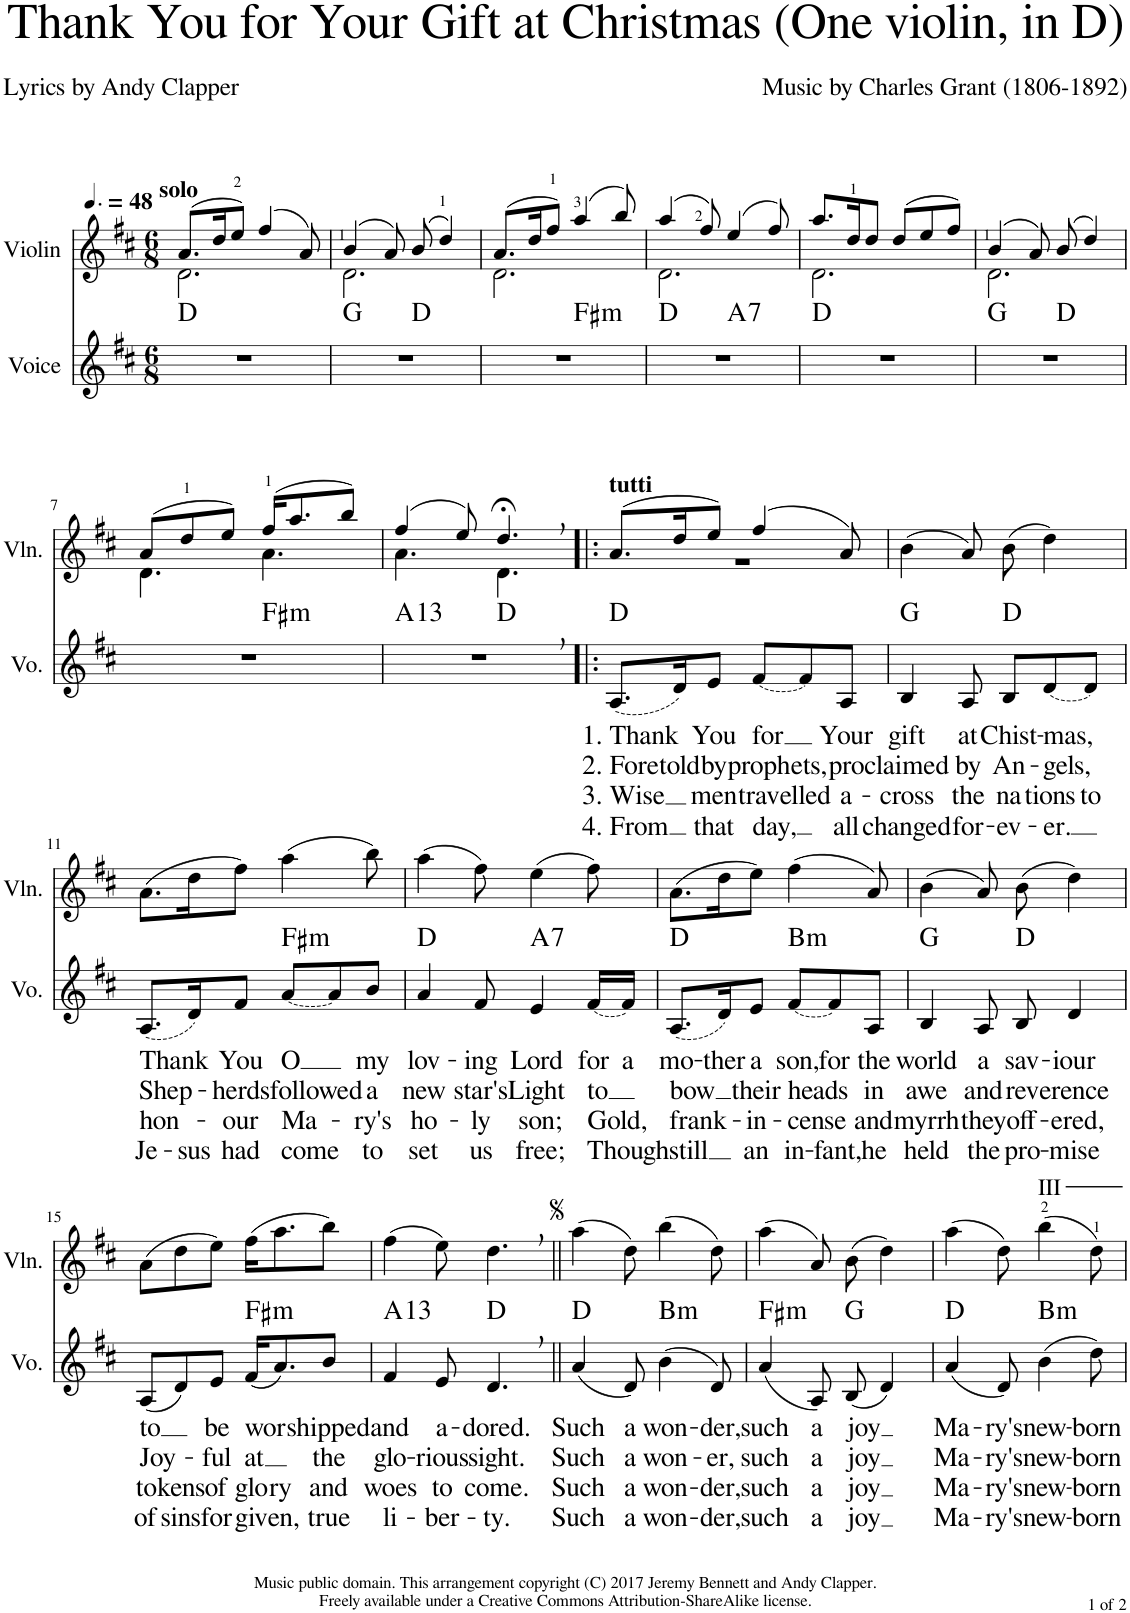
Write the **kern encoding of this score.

**kern	**text	**text	**text	**text	**harte	**kern
*part2	*part2	*part2	*part2	*part2	*part2	*part1
*staff2	*staff2	*staff2	*staff2	*staff2	*	*staff1
*I"Voice	*	*	*	*	*	*I"Violin
*I'Vo.	*	*	*	*	*	*I'Vln.
*clefG2	*	*	*	*	*	*clefG2
*k[f#c#]	*	*	*	*	*	*k[f#c#]
*M6/8	*	*	*	*	*	*M6/8
*MM72	*	*	*	*	*	*MM72
=1	=1	=1	=1	=1	=1	=1
*	*	*	*	*	*	*^
!	!	!	!	!	!	!LO:TX:a:B:t=solo	!
2.r	.	.	.	.	D:maj	(8.a/L	2.d\
.	.	.	.	.	.	16dd/K	.
.	.	.	.	.	.	8ee/J)	.
.	.	.	.	.	.	(4ff#/	.
.	.	.	.	.	.	8a/)	.
=2	=2	=2	=2	=2	=2	=2	=2
*^	*	*	*	*	*	*	*
2.r	4.ryy	.	.	.	.	G:maj	(4b/	2.d\
.	.	.	.	.	.	.	8a/)	.
.	4.ryy	.	.	.	.	D:maj	(8b/	.
.	.	.	.	.	.	.	4dd/)	.
=3	=3	=3	=3	=3	=3	=3	=3	=3
2.r	4.ryy	.	.	.	.	.	(8.a/L	2.d\
.	.	.	.	.	.	.	16dd/K	.
.	.	.	.	.	.	.	8ff#/J)	.
!	!	!	!	!	!	!LO:H:kt=m	!	!
.	4.ryy	.	.	.	.	F#:min	(4aa/	.
.	.	.	.	.	.	.	8bb/)	.
=4	=4	=4	=4	=4	=4	=4	=4	=4
2.r	4.ryy	.	.	.	.	D:maj	(4aa/	2.d\
.	.	.	.	.	.	.	8ff#/)	.
!	!	!	!	!	!	!LO:H:kt=7	!	!
.	4.ryy	.	.	.	.	A:7	(4ee/	.
.	.	.	.	.	.	.	8ff#/)	.
*v	*v	*	*	*	*	*	*	*
=5	=5	=5	=5	=5	=5	=5	=5
2.r	.	.	.	.	D:maj	8.aa/L	2.d\
.	.	.	.	.	.	16dd/K	.
.	.	.	.	.	.	8dd/J	.
.	.	.	.	.	.	(8dd/L	.
.	.	.	.	.	.	8ee/	.
.	.	.	.	.	.	8ff#/J)	.
=6	=6	=6	=6	=6	=6	=6	=6
*^	*	*	*	*	*	*	*
2.r	4.ryy	.	.	.	.	G:maj	(4b/	2.d\
.	.	.	.	.	.	.	8a/)	.
.	4.ryy	.	.	.	.	D:maj	(8b/	.
.	.	.	.	.	.	.	4dd/)	.
!!LO:LB:g=z	!!
=7	=7	=7	=7	=7	=7	=7	=7	=7
2.r	4.ryy	.	.	.	.	.	(8a/L	4.d\
.	.	.	.	.	.	.	8dd/	.
.	.	.	.	.	.	.	8ee/J)	.
!	!	!	!	!	!	!LO:H:kt=m	!	!
.	4.ryy	.	.	.	.	F#:min	(16ff#/KL	4.a\
.	.	.	.	.	.	.	8.aa/	.
.	.	.	.	.	.	.	8bb/J)	.
=8	=8	=8	=8	=8	=8	=8	=8	=8
!	!	!	!	!	!	!LO:H:kt=13	!	!
2.r	4.ryy	.	.	.	.	A:9(11,13)	(4ff#/	4.a\
.	.	.	.	.	.	.	8ee/)	.
.	4.ryy	.	.	.	.	D:maj	4.dd;<,/	4.d\
=9!|:	=9!|:	=9!|:	=9!|:	=9!|:	=9!|:	=9!|:	=9!|:	=9!|:
!	!	!	!	!	!	!	!LO:TX:a:B:t=tutti	!
!	!	!LO:LY:b	!LO:LY:b	!LO:LY:b	!LO:LY:b	!	!	!
*v	*v	*	*	*	*	*	*	*
(8.A/L	1. Thank	2. Fore-	3. Wise	4. From	D:maj	(8.a/L	2.r
!	!	!LO:LY:b	!	!	!	!	!
16d/K)	.	-told	.	.	.	16dd/K	.
!	!LO:LY:b	!LO:LY:b	!LO:LY:b	!LO:LY:b	!	!	!
8e/J	You	by	men	that	.	8ee/J)	.
!LO:T:dash	!LO:LY:b	!LO:LY:b	!LO:LY:b	!LO:LY:b	!	!	!
[8f#/L	for	proph-	trav-	day,	.	(4ff#/	.
!	!	!LO:LY:b	!LO:LY:b	!	!	!	!
8f#/]	.	-ets,	-elled	.	.	.	.
!	!LO:LY:b	!LO:LY:b	!LO:LY:b	!LO:LY:b	!	!	!
8A/J	Your	pro-	a-	all	.	8a/)	.
*	*	*	*	*	*	*v	*v
=10	=10	=10	=10	=10	=10	=10
!	!LO:LY:b	!LO:LY:b	!LO:LY:b	!LO:LY:b	!	!
4B/	gift	-claimed	-cross	changed	G:maj	(4b\
!	!LO:LY:b	!LO:LY:b	!LO:LY:b	!LO:LY:b	!	!
8A/	at	by	the	for-	.	8a/)
!	!LO:LY:b	!LO:LY:b	!LO:LY:b	!LO:LY:b	!	!
8B/L	Chist-	An-	na-	-ev-	D:maj	(8b\
!LO:T:dash	!LO:LY:b	!LO:LY:b	!LO:LY:b	!LO:LY:b	!	!
[8d/	-mas,	-gels,	-tions	-er.	.	4dd\)
!	!	!	!LO:LY:b	!	!	!
8d/J]	.	.	to	.	.	.
!!LO:LB:g=z
=11	=11	=11	=11	=11	=11	=11
!	!LO:LY:b	!LO:LY:b	!LO:LY:b	!LO:LY:b	!	!
(8.A/L	Thank	Shep-	hon-	Je-	.	(8.a\L
!	!	!	!	!LO:LY:b	!	!
16d/K)	.	.	.	-sus	.	16dd\K
!	!LO:LY:b	!LO:LY:b	!LO:LY:b	!LO:LY:b	!	!
8f#/J	You	-herds	-our	had	.	8ff#\J)
!LO:T:dash	!LO:LY:b	!LO:LY:b	!LO:LY:b	!LO:LY:b	!LO:H:kt=m	!
[8a/L	O	foll-	Ma-	come	F#:min	(4aa\
!	!	!LO:LY:b	!	!	!	!
8a/]	.	-owed	.	.	.	.
!	!LO:LY:b	!LO:LY:b	!LO:LY:b	!LO:LY:b	!	!
8b/J	my	a	-ry's	to	.	8bb\)
=12	=12	=12	=12	=12	=12	=12
!	!LO:LY:b	!LO:LY:b	!LO:LY:b	!LO:LY:b	!	!
4a/	lov-	new	ho-	set	D:maj	(4aa\
!	!LO:LY:b	!LO:LY:b	!LO:LY:b	!LO:LY:b	!	!
8f#/	-ing	star's	-ly	us	.	8ff#\)
!	!LO:LY:b	!LO:LY:b	!LO:LY:b	!LO:LY:b	!LO:H:kt=7	!
4e/	Lord	Light	son;	free;	A:7	(4ee\
!LO:T:dash	!LO:LY:b	!LO:LY:b	!LO:LY:b	!LO:LY:b	!	!
[16f#/LL	for	to	Gold,	Though	.	8ff#\)
!	!LO:LY:b	!	!	!	!	!
16f#/JJ]	a	.	.	.	.	.
=13	=13	=13	=13	=13	=13	=13
!	!LO:LY:b	!LO:LY:b	!LO:LY:b	!LO:LY:b	!	!
(8.A/L	mo-	bow	frank-	still	D:maj	(8.a\L
!	!LO:LY:b	!	!	!	!	!
16d/K)	-ther	.	.	.	.	16dd\K
!	!LO:LY:b	!LO:LY:b	!LO:LY:b	!LO:LY:b	!	!
8e/J	a	their	-in-	an	.	8ee\J)
!LO:T:dash	!LO:LY:b	!LO:LY:b	!LO:LY:b	!LO:LY:b	!LO:H:kt=m	!
[8f#/L	son,	heads	-cense	in-	B:min	(4ff#\
!	!LO:LY:b	!	!	!LO:LY:b	!	!
8f#/]	for	.	.	-fant,	.	.
!	!LO:LY:b	!LO:LY:b	!LO:LY:b	!LO:LY:b	!	!
8A/J	the	in	and	he	.	8a/)
=14	=14	=14	=14	=14	=14	=14
!	!LO:LY:b	!LO:LY:b	!LO:LY:b	!LO:LY:b	!	!
4B/	world	awe	myrrh	held	G:maj	(4b\
!	!LO:LY:b	!LO:LY:b	!LO:LY:b	!LO:LY:b	!	!
8A/	a	and	they	the	.	8a/)
!	!LO:LY:b	!LO:LY:b	!LO:LY:b	!LO:LY:b	!	!
8B/	sav-	rev-	off-	pro-	D:maj	(8b\
!	!LO:LY:b	!LO:LY:b	!LO:LY:b	!LO:LY:b	!	!
4d/	-iour	-erence	-ered,	-mise	.	4dd\)
!!LO:LB:g=z
=15	=15	=15	=15	=15	=15	=15
!	!LO:LY:b	!LO:LY:b	!LO:LY:b	!LO:LY:b	!	!
(8A/L	to	Joy-	to-	of	.	(8a\L
!	!	!	!LO:LY:b	!LO:LY:b	!	!
8d/)	.	.	-kens	sins	.	8dd\
!	!LO:LY:b	!LO:LY:b	!LO:LY:b	!LO:LY:b	!	!
8e/J	be	-ful	of	for-	.	8ee\J)
!	!LO:LY:b	!LO:LY:b	!LO:LY:b	!LO:LY:b	!LO:H:kt=m	!
(16f#/KL	wor-	at	glo-	-giv-	F#:min	(16ff#\KL
!	!	!	!LO:LY:b	!LO:LY:b	!	!
8.a/)	.	.	-ry	-en,	.	8.aa\
!	!LO:LY:b	!LO:LY:b	!LO:LY:b	!LO:LY:b	!	!
8b/J	-shipped	the	and	true	.	8bb\J)
=16	=16	=16	=16	=16	=16	=16
!	!LO:LY:b	!LO:LY:b	!LO:LY:b	!LO:LY:b	!LO:H:kt=13	!
4f#/	and	glo-	woes	li-	A:9(11,13)	(4ff#\
!	!LO:LY:b	!LO:LY:b	!LO:LY:b	!LO:LY:b	!	!
8e/	a-	-rious	to	-ber-	.	8ee\)
!	!LO:LY:b	!LO:LY:b	!LO:LY:b	!LO:LY:b	!	!
4.d,/	-dored.	sight.	come.	-ty.	D:maj	4.dd,\
=17||	=17||	=17||	=17||	=17||	=17||	=17||
!	!LO:LY:b	!LO:LY:b	!LO:LY:b	!LO:LY:b	!	!
(4a/	Such	Such	Such	Such	D:maj	(4aa\
!	!LO:LY:b	!LO:LY:b	!LO:LY:b	!LO:LY:b	!	!
8d/)	a	a	a	a	.	8dd\)
!	!LO:LY:b	!LO:LY:b	!LO:LY:b	!LO:LY:b	!LO:H:kt=m	!
(4b\	won-	won-	won-	won-	B:min	(4bb\
!	!LO:LY:b	!LO:LY:b	!LO:LY:b	!LO:LY:b	!	!
8d/)	-der,	-er,	-der,	-der,	.	8dd\)
=18	=18	=18	=18	=18	=18	=18
!	!LO:LY:b	!LO:LY:b	!LO:LY:b	!LO:LY:b	!LO:H:kt=m	!
(4a/	such	such	such	such	F#:min	(4aa\
!	!LO:LY:b	!LO:LY:b	!LO:LY:b	!LO:LY:b	!	!
8A/)	a	a	a	a	.	8a/)
!	!LO:LY:b	!LO:LY:b	!LO:LY:b	!LO:LY:b	!	!
(8B/	joy	joy	joy	joy	G:maj	(8b\
4d/)	.	.	.	.	.	4dd\)
=19	=19	=19	=19	=19	=19	=19
!	!LO:LY:b	!LO:LY:b	!LO:LY:b	!LO:LY:b	!	!
(4a/	Ma-	Ma-	Ma-	Ma-	D:maj	(4aa\
!	!LO:LY:b	!LO:LY:b	!LO:LY:b	!LO:LY:b	!	!
8d/)	-ry's	-ry's	-ry's	-ry's	.	8dd\)
!	!	!	!	!	!	!LO:TX:a:t=III
!	!LO:LY:b	!LO:LY:b	!LO:LY:b	!LO:LY:b	!LO:H:kt=m	!
(4b\	new-	new-	new-	new-	B:min	(4bb\
!	!LO:LY:b	!LO:LY:b	!LO:LY:b	!LO:LY:b	!	!
8dd\)	-born	-born	-born	-born	.	8dd\)
=	=	=	=	=	=	=
*-	*-	*-	*-	*-	*-	*-
